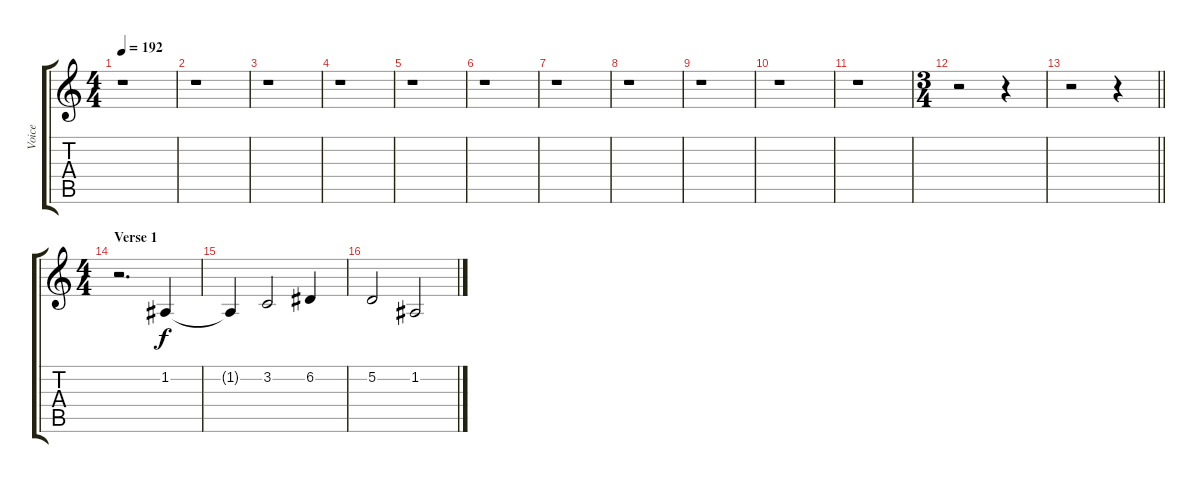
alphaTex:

\track ("Voice" "Voice") {instrument oboe}
\staff {score tabs}
\tuning (D4 A3 F3 C3 G2 C2) {hide}
\ts (4 4)
\tempo 192
\clef g2
\ks c
r.1{dy f} |
r.1 |
r.1 |
r.1 |
r.1 |
r.1 |
r.1 |
r.1 |
r.1 |
r.1 |
r.1 |
\ts (3 4)
r.2 r.4 |
\barLineRight lightlight
r.2 r.4 |
\ts (4 4)
\section ("" "Verse 1")
r.2{d} 1.2.4 |
1.2{t}.4 3.2.2 6.2.4 |
5.2.2 1.2.2
